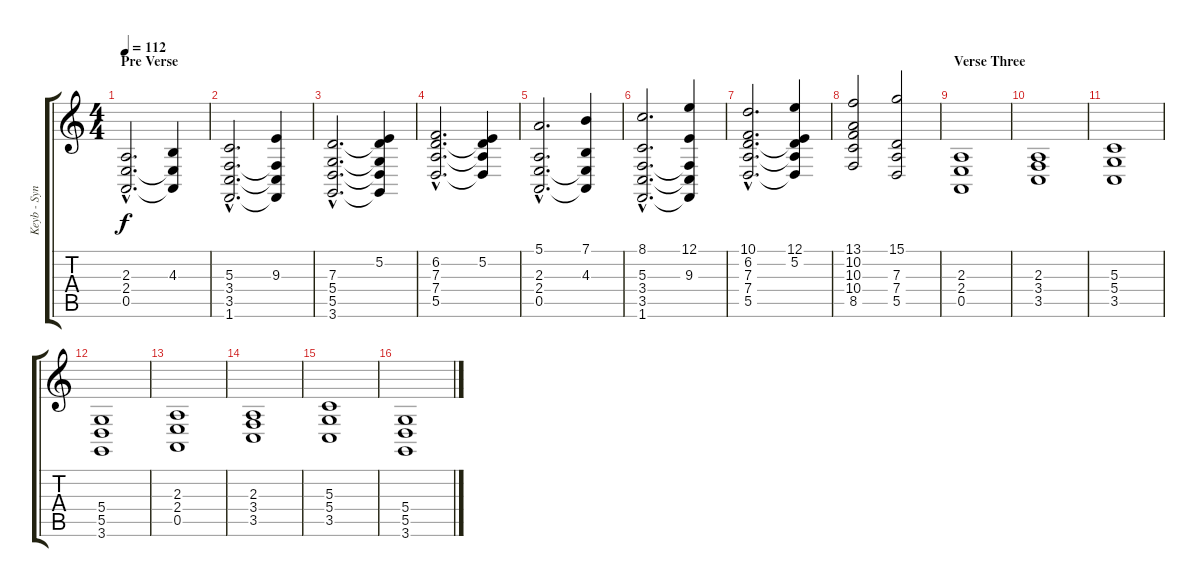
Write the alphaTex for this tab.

\track ("Keyb - Synth String" "Keyb - Syn") {instrument stringensemble1}
\staff {score tabs}
\tuning (E4 B3 G3 D3 A2 E2) {hide}
\ts (4 4)
\section ("" "Pre Verse ")
\tempo 112
\clef g2
\ks c
(2.3{hac} 2.4{hac} 0.5{hac}).2{d dy f} (4.3 2.4{t} 0.5{t}).4 |
(5.3{hac} 3.4{hac} 3.5{hac} 1.6{hac}).2{d} (9.3 3.4{t} 3.5{t} 1.6{t}).4 |
(7.3{hac} 5.4{hac} 5.5{hac} 3.6{hac}).2{d} (5.2 7.3{t} 5.4{t} 5.5{t} 3.6{t}).4 |
(6.2{hac} 7.3{hac} 7.4{hac} 5.5{hac}).2{d} (5.2 7.3{t} 7.4{t} 5.5{t}).4 |
(5.1{hac} 2.3{hac} 2.4{hac} 0.5{hac}).2{d} (7.1 4.3 2.4{t} 0.5{t}).4 |
(8.1{hac} 5.3{hac} 3.4{hac} 3.5{hac} 1.6{hac}).2{d} (12.1 9.3 3.4{t} 3.5{t} 1.6{t}).4 |
(10.1{hac} 6.2{hac} 7.3{hac} 7.4{hac} 5.5{hac}).2{d} (12.1 5.2 7.3{t} 7.4{t} 5.5{t}).4 |
(13.1 10.2 10.3 10.4 8.5).2{volume 14} (15.1 7.3 7.4 5.5).2 |
\section ("" "Verse Three")
(2.3 2.4 0.5).1{volume 9} |
(2.3 3.4 3.5).1 |
(5.3 5.4 3.5).1 |
(5.4 5.5 3.6).1 |
(2.3 2.4 0.5).1 |
(2.3 3.4 3.5).1 |
(5.3 5.4 3.5).1 |
(5.4 5.5 3.6).1
